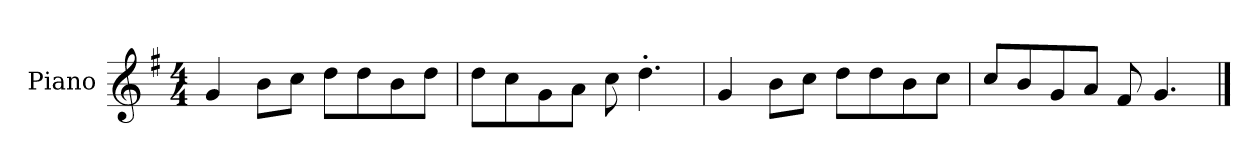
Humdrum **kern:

**kern
*part1
*staff1
*I"Piano
*I'P-no
*clefG2
*k[f#]
*M4/4
*MM90
=1
4g/
8b\L
8cc\J
8dd\L
8dd\
8b\
8dd\J
=2
8dd\L
8cc\
8g\
8a\J
8cc\
4.dd'\
=3
4g/
8b\L
8cc\J
8dd\L
8dd\
8b\
8cc\J
=4
8cc/L
8b/
8g/
8a/J
8f#/
4.g/
==
*-
